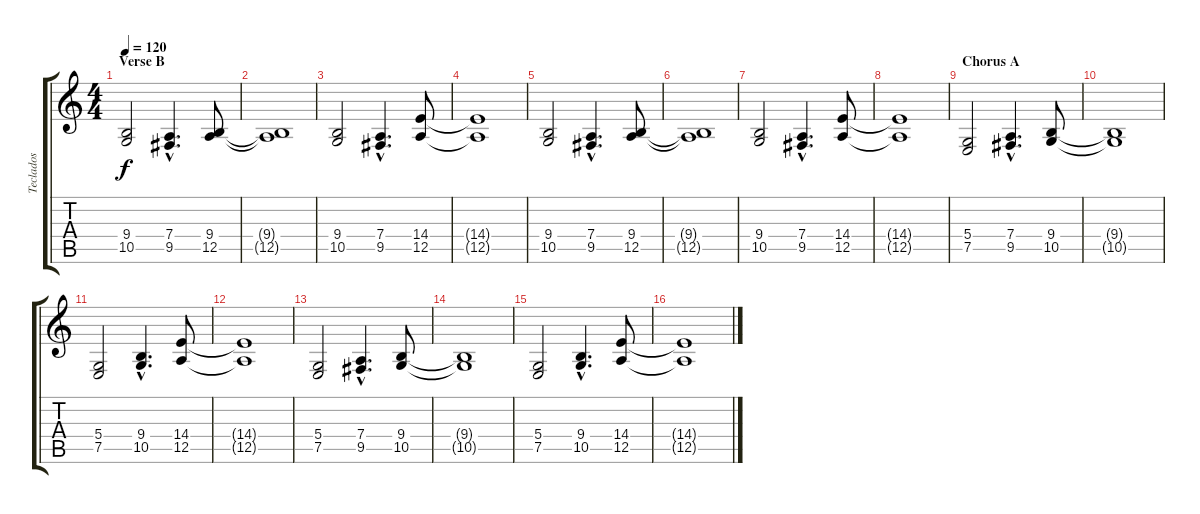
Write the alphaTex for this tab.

\track ("Teclados" "Teclados") {instrument harpsichord}
\staff {score tabs}
\tuning (E4 B3 G3 D3 A2 E2) {hide}
\ts (4 4)
\section ("" "Verse B")
\tempo 120
\clef g2
\ks c
(9.4 10.5).2{dy f instrument stringensemble2} (7.4{hac} 9.5{hac}).4{d} (9.4 12.5).8 |
(9.4{t} 12.5{t}).1 |
(9.4 10.5).2 (7.4{hac} 9.5{hac}).4{d} (14.4 12.5).8 |
(14.4{t} 12.5{t}).1 |
(9.4 10.5).2 (7.4{hac} 9.5{hac}).4{d} (9.4 12.5).8 |
(9.4{t} 12.5{t}).1 |
(9.4 10.5).2 (7.4{hac} 9.5{hac}).4{d} (14.4 12.5).8 |
(14.4{t} 12.5{t}).1 |
\section ("" "Chorus A")
(5.4 7.5).2 (7.4{hac} 9.5{hac}).4{d} (9.4 10.5).8 |
(9.4{t} 10.5{t}).1 |
(5.4 7.5).2 (9.4{hac} 10.5{hac}).4{d} (14.4 12.5).8 |
(14.4{t} 12.5{t}).1 |
(5.4 7.5).2 (7.4{hac} 9.5{hac}).4{d} (9.4 10.5).8 |
(9.4{t} 10.5{t}).1 |
(5.4 7.5).2 (9.4{hac} 10.5{hac}).4{d} (14.4 12.5).8 |
(14.4{t} 12.5{t}).1
